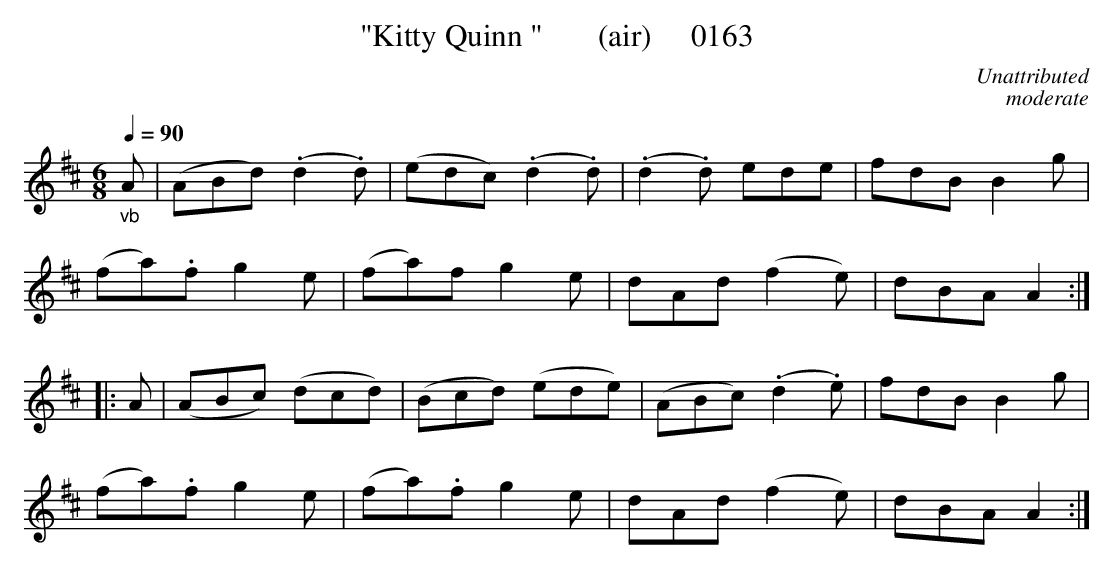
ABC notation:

X:1
T:"Kitty Quinn "       (air)     0163
C:Unattributed
C:moderate
Q:1/4=90
M:6/8
L:1/8
K:D
"_vb"A|(ABd) (.d2.d)|(edc) (.d2.d)|(.d2.d) ede|fdB B2g|
(fa).f g2e|(fa)f g2e|dAd (f2e)|dBA A2:|
|:A|(ABc) (dcd)|(Bcd) (ede)|(ABc) (.d2.e)|fdB B2g|
(fa).f g2e|(fa).f g2e|dAd (f2e)|dBA A2:|
